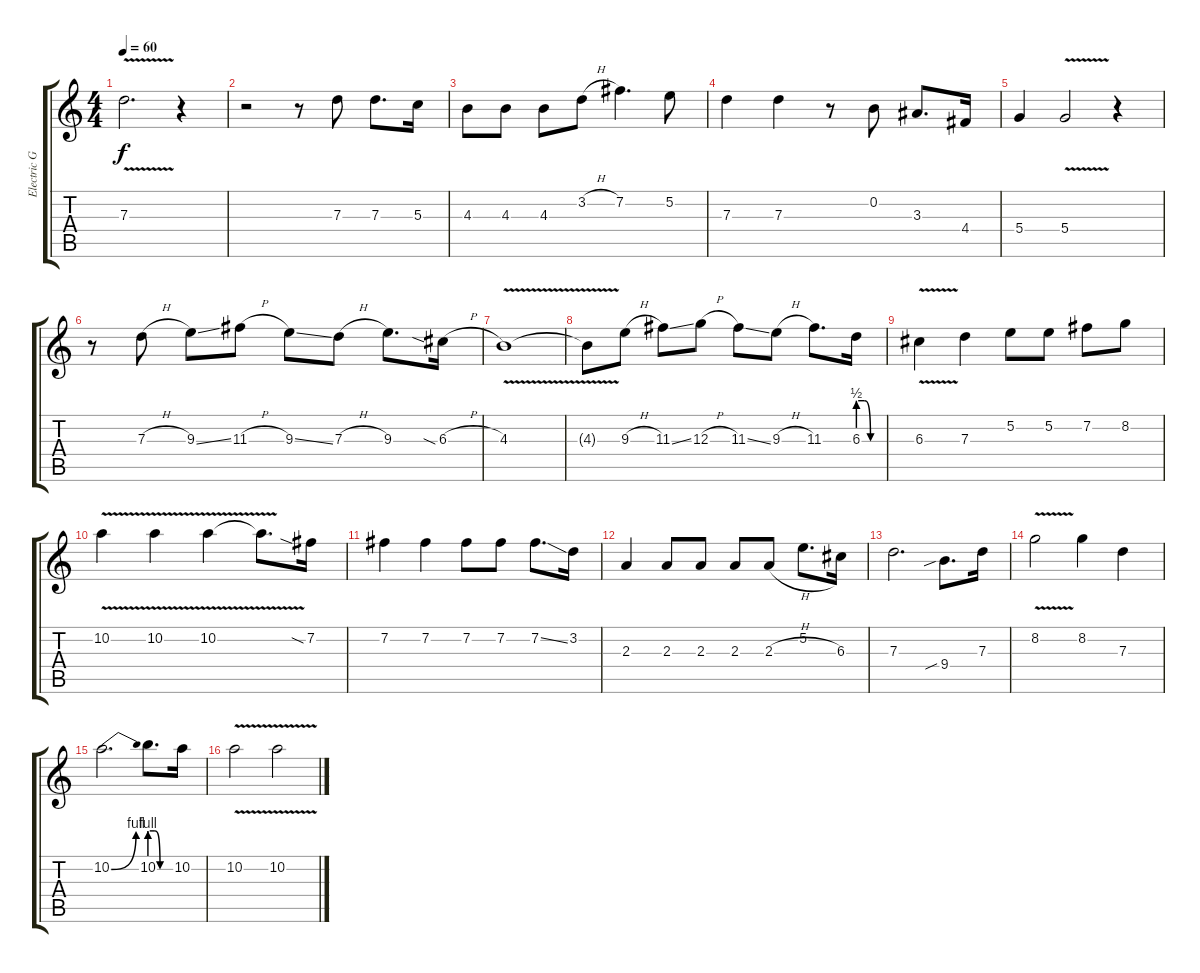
\track ("Electric Guitar" "Electric G") {instrument distortionguitar}
\staff {score tabs}
\tuning (E4 B3 G3 D3 A2 E2) {hide}
\ts (4 4)
\tempo 60
\clef g2
\ks c
7.3{v}.2{d dy f} r.4 |
r.2 r.8 7.3.8 7.3.8{d} 5.3.16 |
4.3.8 4.3.8 4.3.8 3.2{h}.8 7.2.4{d} 5.2.8 |
7.3.4 7.3.4 r.8 0.2.8 3.3.8{d} 4.4.16 |
5.4.4 5.4{v}.2 r.4 |
r.8 7.3{h}.8 9.3{ss}.8 11.3{h}.8 9.3{ss}.8 7.3{h}.8 9.3.8{d} 6.3{sia h}.16 |
4.3{v}.1 |
4.3{v t}.8 9.3{h}.8 11.3{ss}.8 12.3{h}.8 11.3{ss}.8 9.3{h}.8 11.3.8{d} 6.3{be (custom 0 2 15 2 30 0 60 0)}.16 |
6.3{v}.4 7.3.4 5.2.8 5.2.8 7.2.8 8.2.8 |
10.2{v}.4 10.2{v}.4 10.2{v}.4 10.2{v t}.8{d} 7.2{sia}.16 |
7.2.4 7.2.4 7.2.8 7.2.8 7.2{ss}.8{d} 3.2.16 |
2.3.4 2.3.8 2.3.8 2.3.8 2.3{h}.8 5.2.8{d} 6.3.16 |
7.3.2{d} 9.4{sib}.8{d} 7.3.16 |
8.2{v}.2 8.2.4 7.3.4 |
10.2{be (bend 0 0 60 4)}.2{d} 10.2{be (custom 0 4 15 4 30 0 60 0)}.8{d} 10.2.16 |
10.2{v}.2 10.2{v}.2
